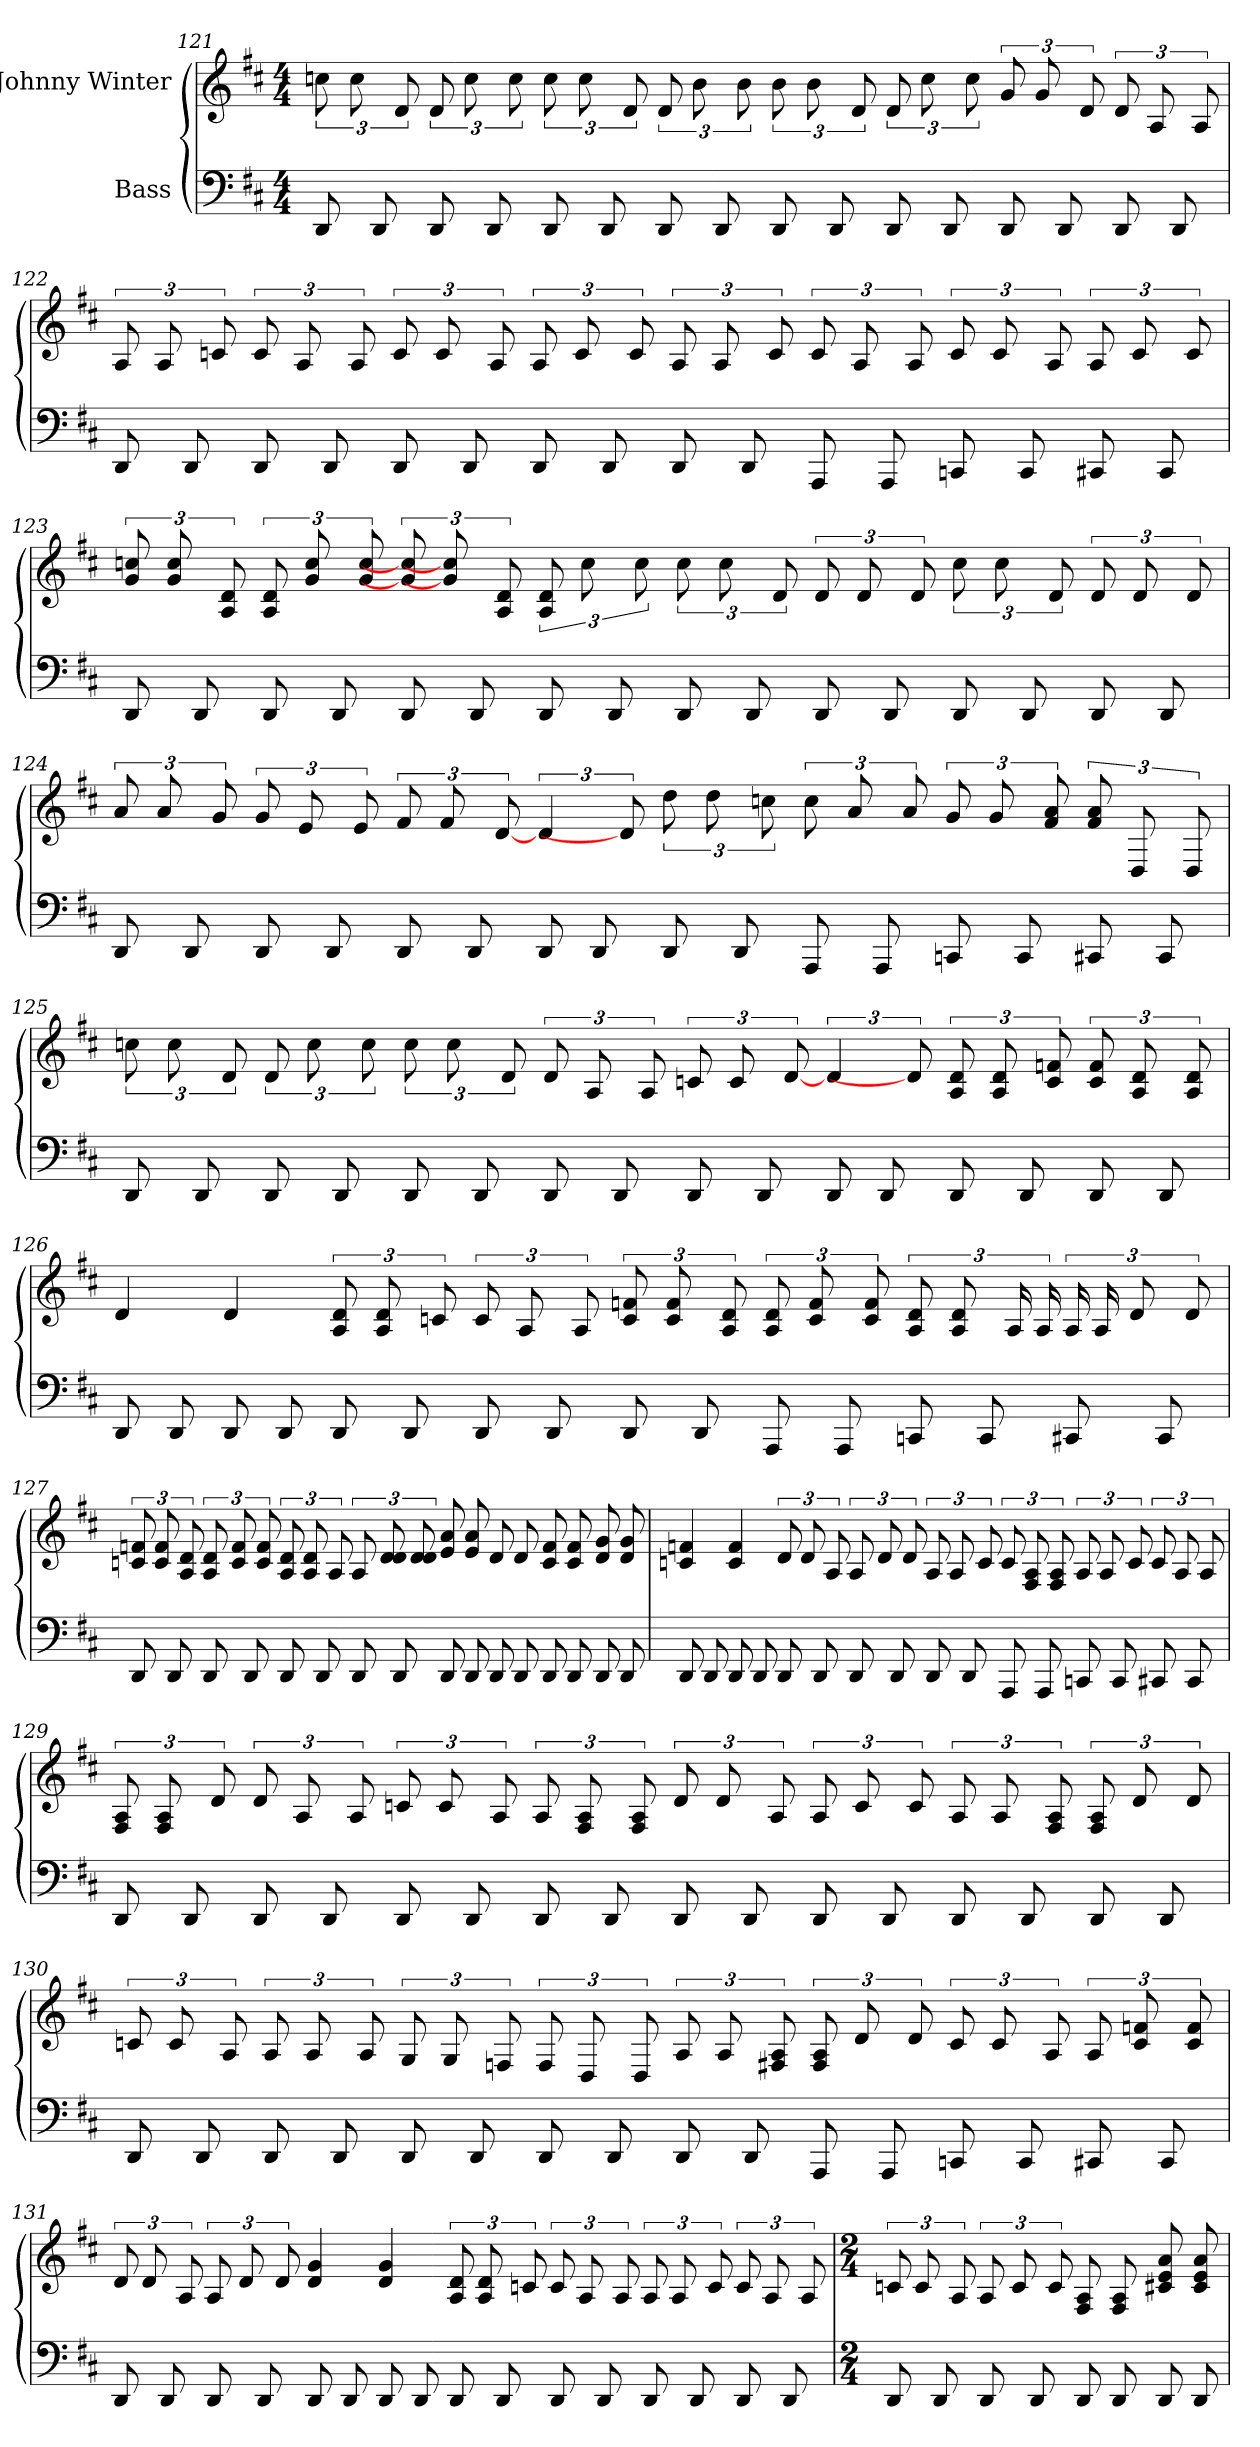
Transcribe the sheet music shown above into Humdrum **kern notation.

**kern	**kern
*part2	*part1
*staff2	*staff1
*I"Bass	*I"Johnny Winter
*	*
*k[f#c#]	*k[f#c#]
*M4/4	*M4/4
=121	=121
8DD	12cc
.	12cc
8DD	.
.	12d
8DD	12d
.	12cc
8DD	.
.	12cc
8DD	12cc
.	12cc
8DD	.
.	12d
8DD	12d
.	12b
8DD	.
.	12b
8DD	12b
.	12b
8DD	.
.	12d
8DD	12d
.	12cc
8DD	.
.	12cc
8DD	12g
.	12g
8DD	.
.	12d
8DD	12d
.	12A
8DD	.
.	12A
=122	=122
8DD	12A
.	12A
8DD	.
.	12c
8DD	12c
.	12A
8DD	.
.	12A
8DD	12c
.	12c
8DD	.
.	12A
8DD	12A
.	12c
8DD	.
.	12c
8DD	12A
.	12A
8DD	.
.	12c
8AAA	12c
.	12A
8AAA	.
.	12A
8CC	12c
.	12c
8CC	.
.	12A
8CC#	12A
.	12c
8CC#	.
.	12c
=123	=123
8DD	12cc 12g
.	12cc 12g
8DD	.
.	12d 12A
8DD	12d 12A
.	12cc 12g
8DD	.
.	12cc 12g
8DD	12cc] 12g]
.	12cc] 12g]
8DD	.
.	12d 12A
8DD	12d 12A
.	12cc
8DD	.
.	12cc
8DD	12cc
.	12cc
8DD	.
.	12d
8DD	12d
.	12d
8DD	.
.	12d
8DD	12cc
.	12cc
8DD	.
.	12d
8DD	12d
.	12d
8DD	.
.	12d
=124	=124
8DD	12a
.	12a
8DD	.
.	12g
8DD	12g
.	12e
8DD	.
.	12e
8DD	12f#
.	12f#
8DD	.
.	[12d
8DD	6d
8DD	.
.	12d]
8DD	12dd
.	12dd
8DD	.
.	12cc
8AAA	12cc
.	12a
8AAA	.
.	12a
8CC	12g
.	12g
8CC	.
.	12a 12f#
8CC#	12a 12f#
.	12D
8CC#	.
.	12D
=125	=125
8DD	12cc
.	12cc
8DD	.
.	12d
8DD	12d
.	12cc
8DD	.
.	12cc
8DD	12cc
.	12cc
8DD	.
.	12d
8DD	12d
.	12A
8DD	.
.	12A
8DD	12c
.	12c
8DD	.
.	[12d
8DD	6d
8DD	.
.	12d]
8DD	12d 12A
.	12d 12A
8DD	.
.	12f 12c
8DD	12f 12c
.	12d 12A
8DD	.
.	12d 12A
=126	=126
8DD	4d
8DD	.
8DD	4d
8DD	.
8DD	12d 12A
.	12d 12A
8DD	.
.	12c
8DD	12c
.	12A
8DD	.
.	12A
8DD	12f 12c
.	12f 12c
8DD	.
.	12d 12A
8AAA	12d 12A
.	12f 12c
8AAA	.
.	12f 12c
8CC	12d 12A
.	12d 12A
8CC	.
.	24A
.	24A
8CC#	24A
.	24A
.	12d
8CC#	.
.	12d
=127	=127
8DD	12f 12c
.	12f 12c
8DD	.
.	12d 12A
8DD	12d 12A
.	12f 12c
8DD	.
.	12f 12c
8DD	12d 12A
.	12d 12A
8DD	.
.	12A
8DD	12A
.	12d 12d
8DD	.
.	12d 12d
8DD	8a 8e
8DD	8a 8e
8DD	8d
8DD	8d
8DD	8f 8c
8DD	8f 8c
8DD	8g 8d
8DD	8g 8d
=128	=128
8DD	4f 4c
8DD	.
8DD	4f 4c
8DD	.
8DD	12d
.	12d
8DD	.
.	12A
8DD	12A
.	12d
8DD	.
.	12d
8DD	12A
.	12A
8DD	.
.	12c
8AAA	12c
.	12A 12F#
8AAA	.
.	12A 12F#
8CC	12A
.	12A
8CC	.
.	12c
8CC#	12c
.	12A
8CC#	.
.	12A
=129	=129
8DD	12A 12F#
.	12A 12F#
8DD	.
.	12d
8DD	12d
.	12A
8DD	.
.	12A
8DD	12c
.	12c
8DD	.
.	12A
8DD	12A
.	12A 12F#
8DD	.
.	12A 12F#
8DD	12d
.	12d
8DD	.
.	12A
8DD	12A
.	12c
8DD	.
.	12c
8DD	12A
.	12A
8DD	.
.	12A 12F#
8DD	12A 12F#
.	12d
8DD	.
.	12d
=130	=130
8DD	12c
.	12c
8DD	.
.	12A
8DD	12A
.	12A
8DD	.
.	12A
8DD	12G
.	12G
8DD	.
.	12F
8DD	12F
.	12D
8DD	.
.	12D
8DD	12A
.	12A
8DD	.
.	12A 12F#
8AAA	12A 12F#
.	12d
8AAA	.
.	12d
8CC	12c
.	12c
8CC	.
.	12A
8CC#	12A
.	12f 12c
8CC#	.
.	12f 12c
=131	=131
8DD	12d
.	12d
8DD	.
.	12A
8DD	12A
.	12d
8DD	.
.	12d
8DD	4g 4d
8DD	.
8DD	4g 4d
8DD	.
8DD	12d 12A
.	12d 12A
8DD	.
.	12c
8DD	12c
.	12A
8DD	.
.	12A
8DD	12A
.	12A
8DD	.
.	12c
8DD	12c
.	12A
8DD	.
.	12A
=132	=132
*M2/4	*M2/4
8DD	12c
.	12c
8DD	.
.	12A
8DD	12A
.	12c
8DD	.
.	12c
8DD	8A 8F#
8DD	8A 8F#
8DD	8a 8e 8c#
8DD	8a 8e 8c#
=	=
*-	*-
